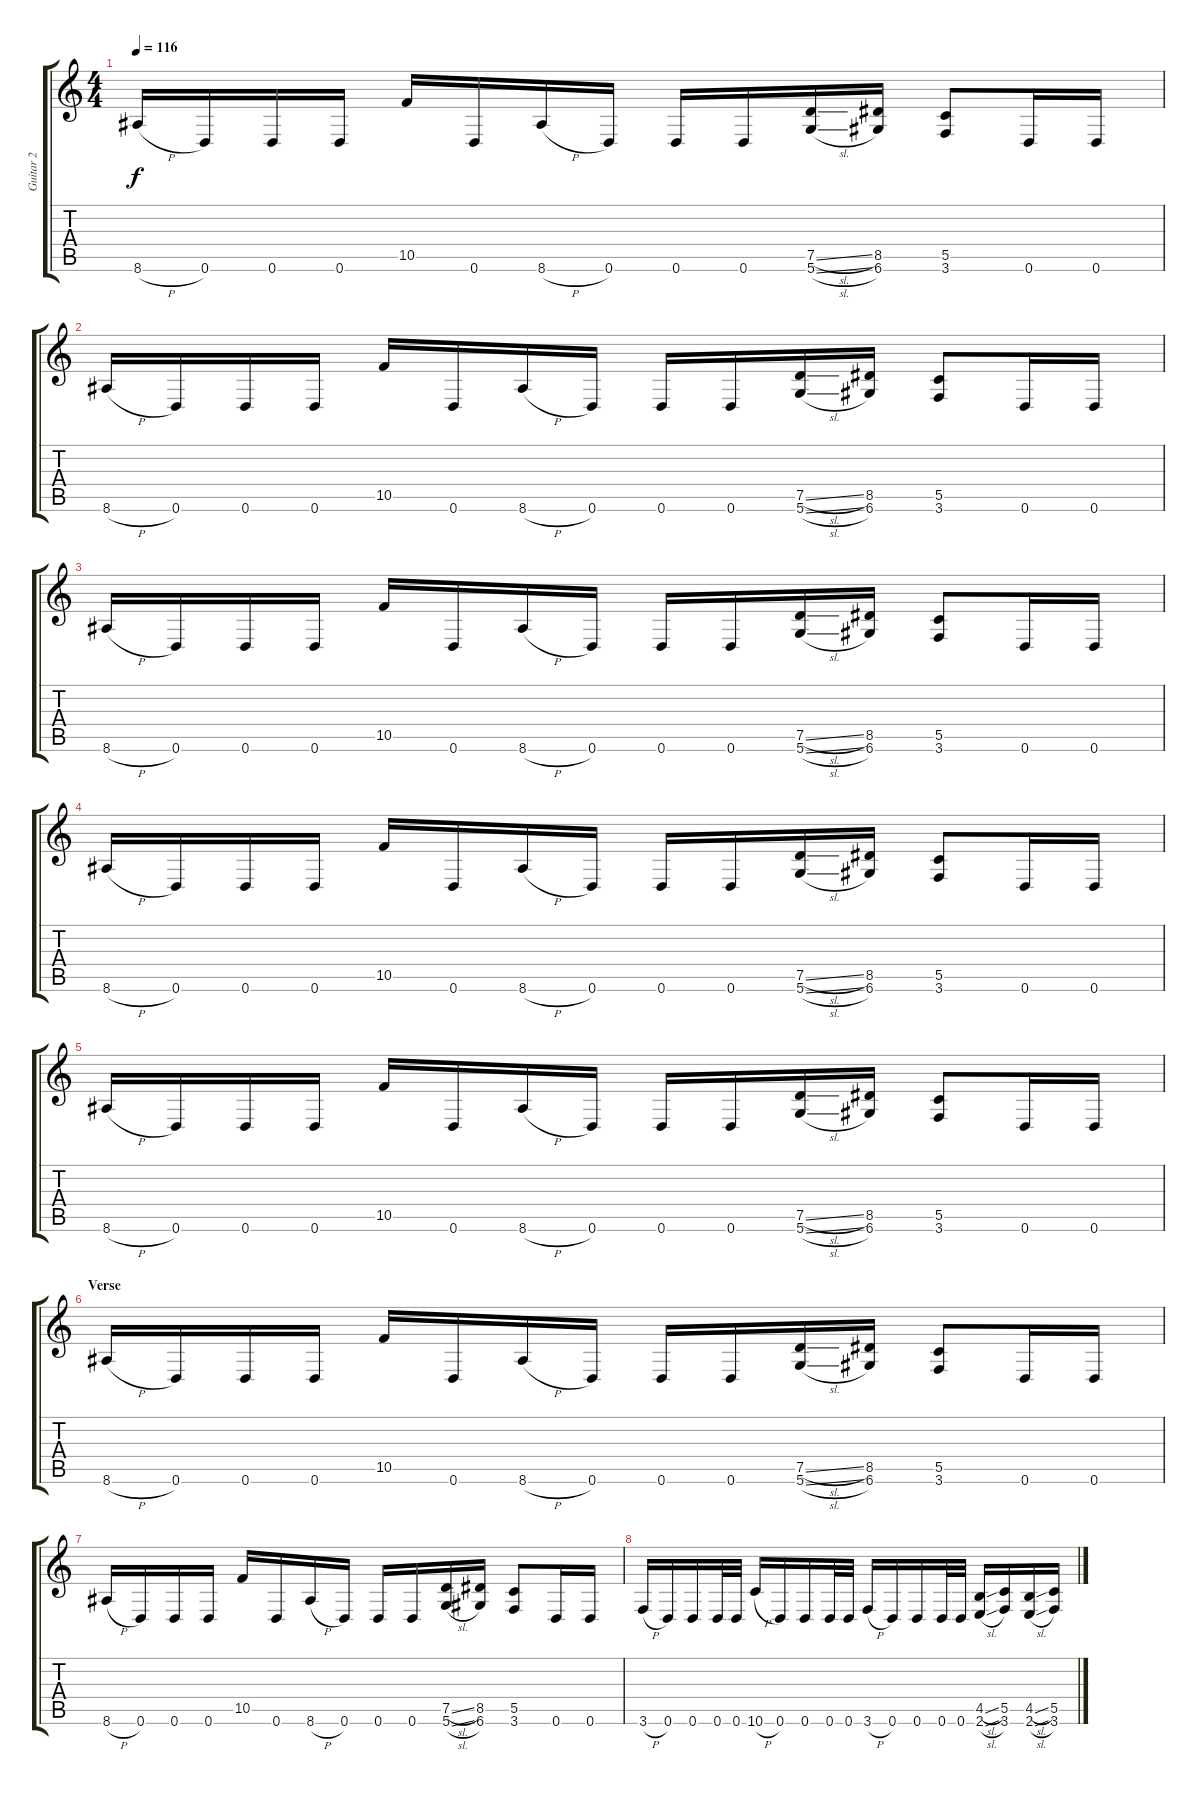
\track ("Guitar 2" "Guitar 2") {instrument distortionguitar}
\staff {score tabs}
\tuning (D4 A3 F3 C3 G2 D2) {hide}
\ts (4 4)
\tempo 116
\clef g2
\ks c
8.6{h}.16{dy f} 0.6.16 0.6.16 0.6.16 10.5.16 0.6.16 8.6{h}.16 0.6.16 0.6.16 0.6.16 (7.5{sl} 5.6{sl}).16 (8.5 6.6).16 (5.5 3.6).8 0.6.16 0.6.16 |
8.6{h}.16 0.6.16 0.6.16 0.6.16 10.5.16 0.6.16 8.6{h}.16 0.6.16 0.6.16 0.6.16 (7.5{sl} 5.6{sl}).16 (8.5 6.6).16 (5.5 3.6).8 0.6.16 0.6.16 |
8.6{h}.16 0.6.16 0.6.16 0.6.16 10.5.16 0.6.16 8.6{h}.16 0.6.16 0.6.16 0.6.16 (7.5{sl} 5.6{sl}).16 (8.5 6.6).16 (5.5 3.6).8 0.6.16 0.6.16 |
8.6{h}.16 0.6.16 0.6.16 0.6.16 10.5.16 0.6.16 8.6{h}.16 0.6.16 0.6.16 0.6.16 (7.5{sl} 5.6{sl}).16 (8.5 6.6).16 (5.5 3.6).8 0.6.16 0.6.16 |
8.6{h}.16 0.6.16 0.6.16 0.6.16 10.5.16 0.6.16 8.6{h}.16 0.6.16 0.6.16 0.6.16 (7.5{sl} 5.6{sl}).16 (8.5 6.6).16 (5.5 3.6).8 0.6.16 0.6.16 |
\section ("" "Verse")
8.6{h}.16 0.6.16 0.6.16 0.6.16 10.5.16 0.6.16 8.6{h}.16 0.6.16 0.6.16 0.6.16 (7.5{sl} 5.6{sl}).16 (8.5 6.6).16 (5.5 3.6).8 0.6.16 0.6.16 |
8.6{h}.16 0.6.16 0.6.16 0.6.16 10.5.16 0.6.16 8.6{h}.16 0.6.16 0.6.16 0.6.16 (7.5{sl} 5.6{sl}).16 (8.5 6.6).16 (5.5 3.6).8 0.6.16 0.6.16 |
3.6{h}.16 0.6.16 0.6.16 0.6.32 0.6.32 10.6{h}.16 0.6.16 0.6.16 0.6.32 0.6.32 3.6{h}.16 0.6.16 0.6.16 0.6.32 0.6.32 (4.5{sl} 2.6{sl}).16 (5.5 3.6).16 (4.5{sl} 2.6{sl}).16 (5.5 3.6).16
